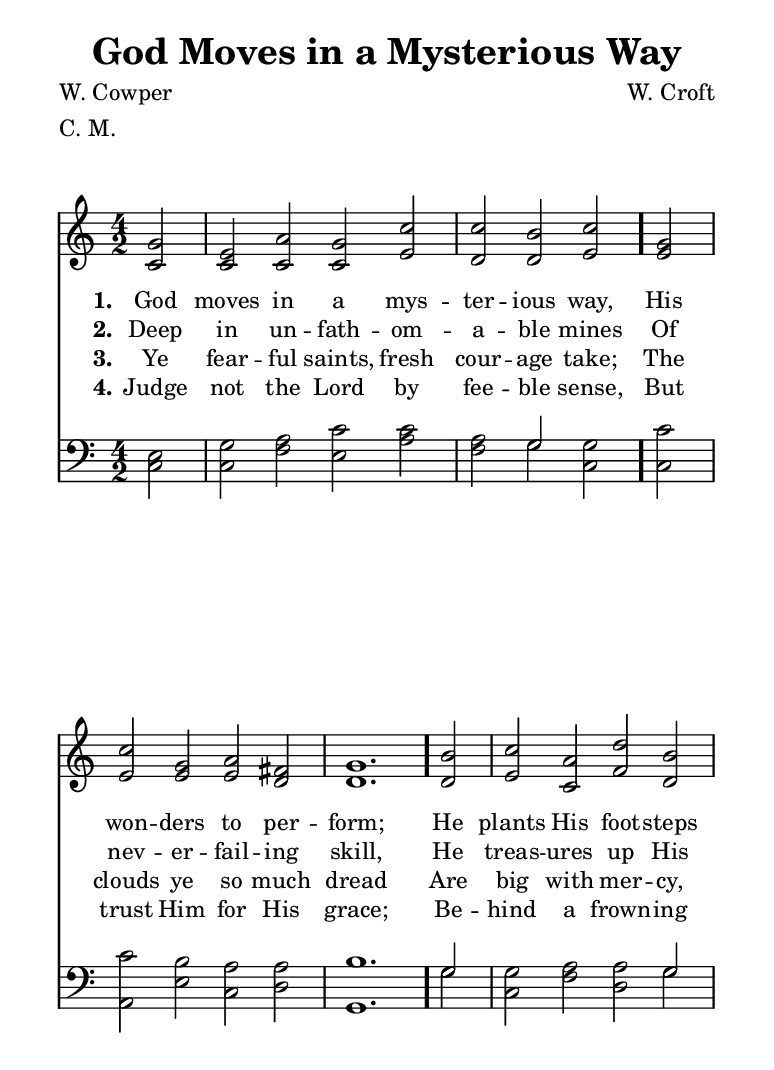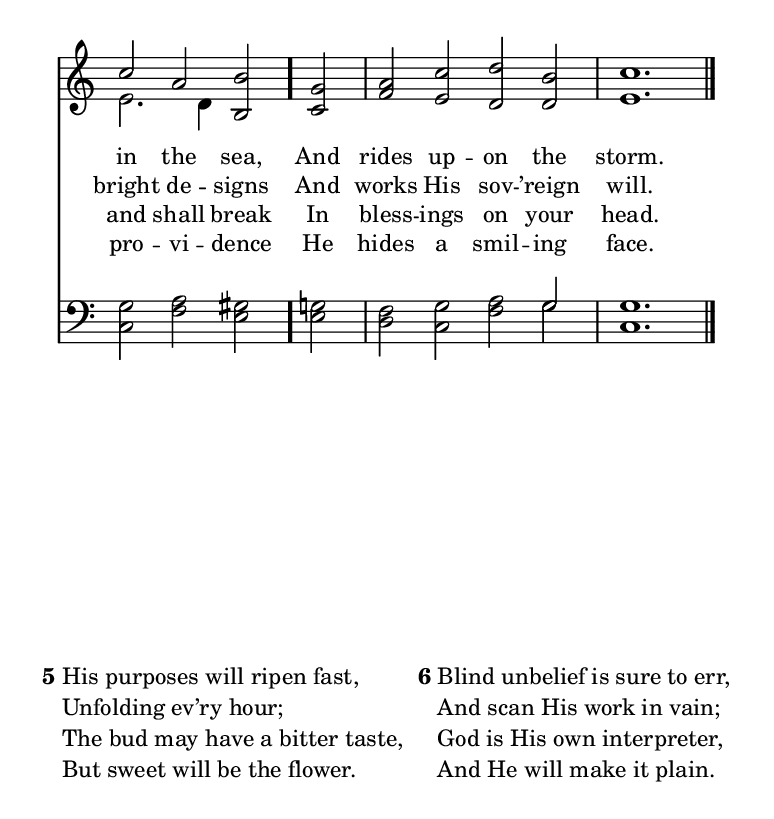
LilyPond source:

\include "common/global.ily"
\paper {
  \include "common/paper.ily"
  ragged-last-bottom = ##t
  systems-per-page = ##f
  system-count = #(cond (is-eogsized 2) (#t #f))
  % decrease system-to-system padding to fit onto page with next score
  system-system-spacing.padding = 0.5
  system-system-spacing.basic-distance = 0.5
}

\header{
  hymnnumber = "161"
  title = "God Moves in a Mysterious Way"
  tunename = "St. Ann"
  meter = "C. M."
  poet = "W. Cowper"
  composer = "W. Croft"
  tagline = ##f
}

global = {
  \include "common/overrides.ily"
  \override Staff.TimeSignature.style = #'numbered
  \time 4/2
  \override Score.MetronomeMark.transparent = ##t % hide all fermata changes too
  \tempo 2=80
  \key c \major
  \partial 2
  \autoBeamOff
}

notesSoprano = {
\global
\relative c'' {

  g2 | e a g c | c b c
  g | c g a fis | g1.

  b2 | c a d b | c a b
  g | a c d b | c1.

  \bar "|."

}
}

notesAlto = {
\global
\relative e' {

  c2 | c c c e | d d e
  e | e e e d | d1.

  d2 | e c f d | e2. d4 b2
  c2 | f e d d | e1.

}
}

notesTenor = {
\global
\relative a {

  e2 | g a c c | a g g
  c | c b a a | b1.

  g2 | g a a g | g a gis
  g | f g a g | g1.

}
}

notesBass = {
\global
\relative f {

  c2 | c f e a | f g c,
  c | a e' c d | g,1.

  g'2 | c, f d g | c, f e
  e | d c f g | c,1.

}
}

wordsA = \lyricmode {
\set stanza = "1."

God moves in a mys -- ter -- ious way, \bar "."
His won -- ders to per -- form; \bar "."
He plants His foot -- steps in the sea, \bar "."
And rides up -- on the storm. \bar "."

}

wordsB = \lyricmode {
\set stanza = "2."

Deep in un -- fath -- om -- a -- ble mines
Of nev -- er -- fail -- ing skill,
He treas -- ures up His bright de -- signs
And works His sov -- ’reign will.

}

wordsC = \lyricmode {
\set stanza = "3."

Ye fear -- ful saints, fresh cour -- age take;
The clouds ye so much dread
Are big with mer -- cy, and shall break
In bless -- ings on your head.

}

wordsD = \lyricmode {
\set stanza = "4."

Judge not the Lord by fee -- ble sense,
But trust Him for His grace;
Be -- hind a frown -- ing pro -- vi -- dence
He hides a smil -- ing face.

}

wordsE = \markuplist {

\line { His purposes will ripen fast, }
\line { Unfolding ev’ry hour; }
\line { The bud may have a bitter taste, }
\line { But sweet will be the flower. }

}

wordsF = \markuplist {

\line { Blind unbelief is sure to err, }
\line { And scan His work in vain; }
\line { God is His own interpreter, }
\line { And He will make it plain. }

}

\score {
  \context ChoirStaff <<
    \context Staff = upper <<
      \set Staff.autoBeaming = ##f
      \set ChoirStaff.systemStartDelimiter = #'SystemStartBar
      \set ChoirStaff.printPartCombineTexts = ##f
      \partcombine #'(2 . 9) \notesSoprano \notesAlto
      \context NullVoice = sopranos { \voiceOne << \notesSoprano >> }
      \context NullVoice = altos { \voiceTwo << \notesAlto >> }
      \context Lyrics = one   \lyricsto sopranos \wordsA
      \context Lyrics = two   \lyricsto sopranos \wordsB
      \context Lyrics = three \lyricsto sopranos \wordsC
      \context Lyrics = four  \lyricsto sopranos \wordsD
    >>
    \context Staff = men <<
      \set Staff.autoBeaming = ##f
      \clef bass
      \set ChoirStaff.printPartCombineTexts = ##f
      \partcombine #'(2 . 9) \notesTenor \notesBass
      \context NullVoice = tenors { \voiceOne << \notesTenor >> }
      \context NullVoice = basses { \voiceTwo << \notesBass >> }
    >>
  >>
  \layout {
    \include "common/layout.ily"
  }
  \midi{
    \include "common/midi.ily"
  }
}

\noPageBreak

\markup { \raise #5 \fill-line {
  \hspace #0.1
  \line{ \bold 5 \column { \wordsE } }
  \hspace #0.1
  \line{ \bold 6 \column { \wordsF } }
  \hspace #0.1
} }

\version "2.19.49"  % necessary for upgrading to future LilyPond versions.

% vi:set et ts=2 sw=2 ai nocindent syntax=lilypond:
